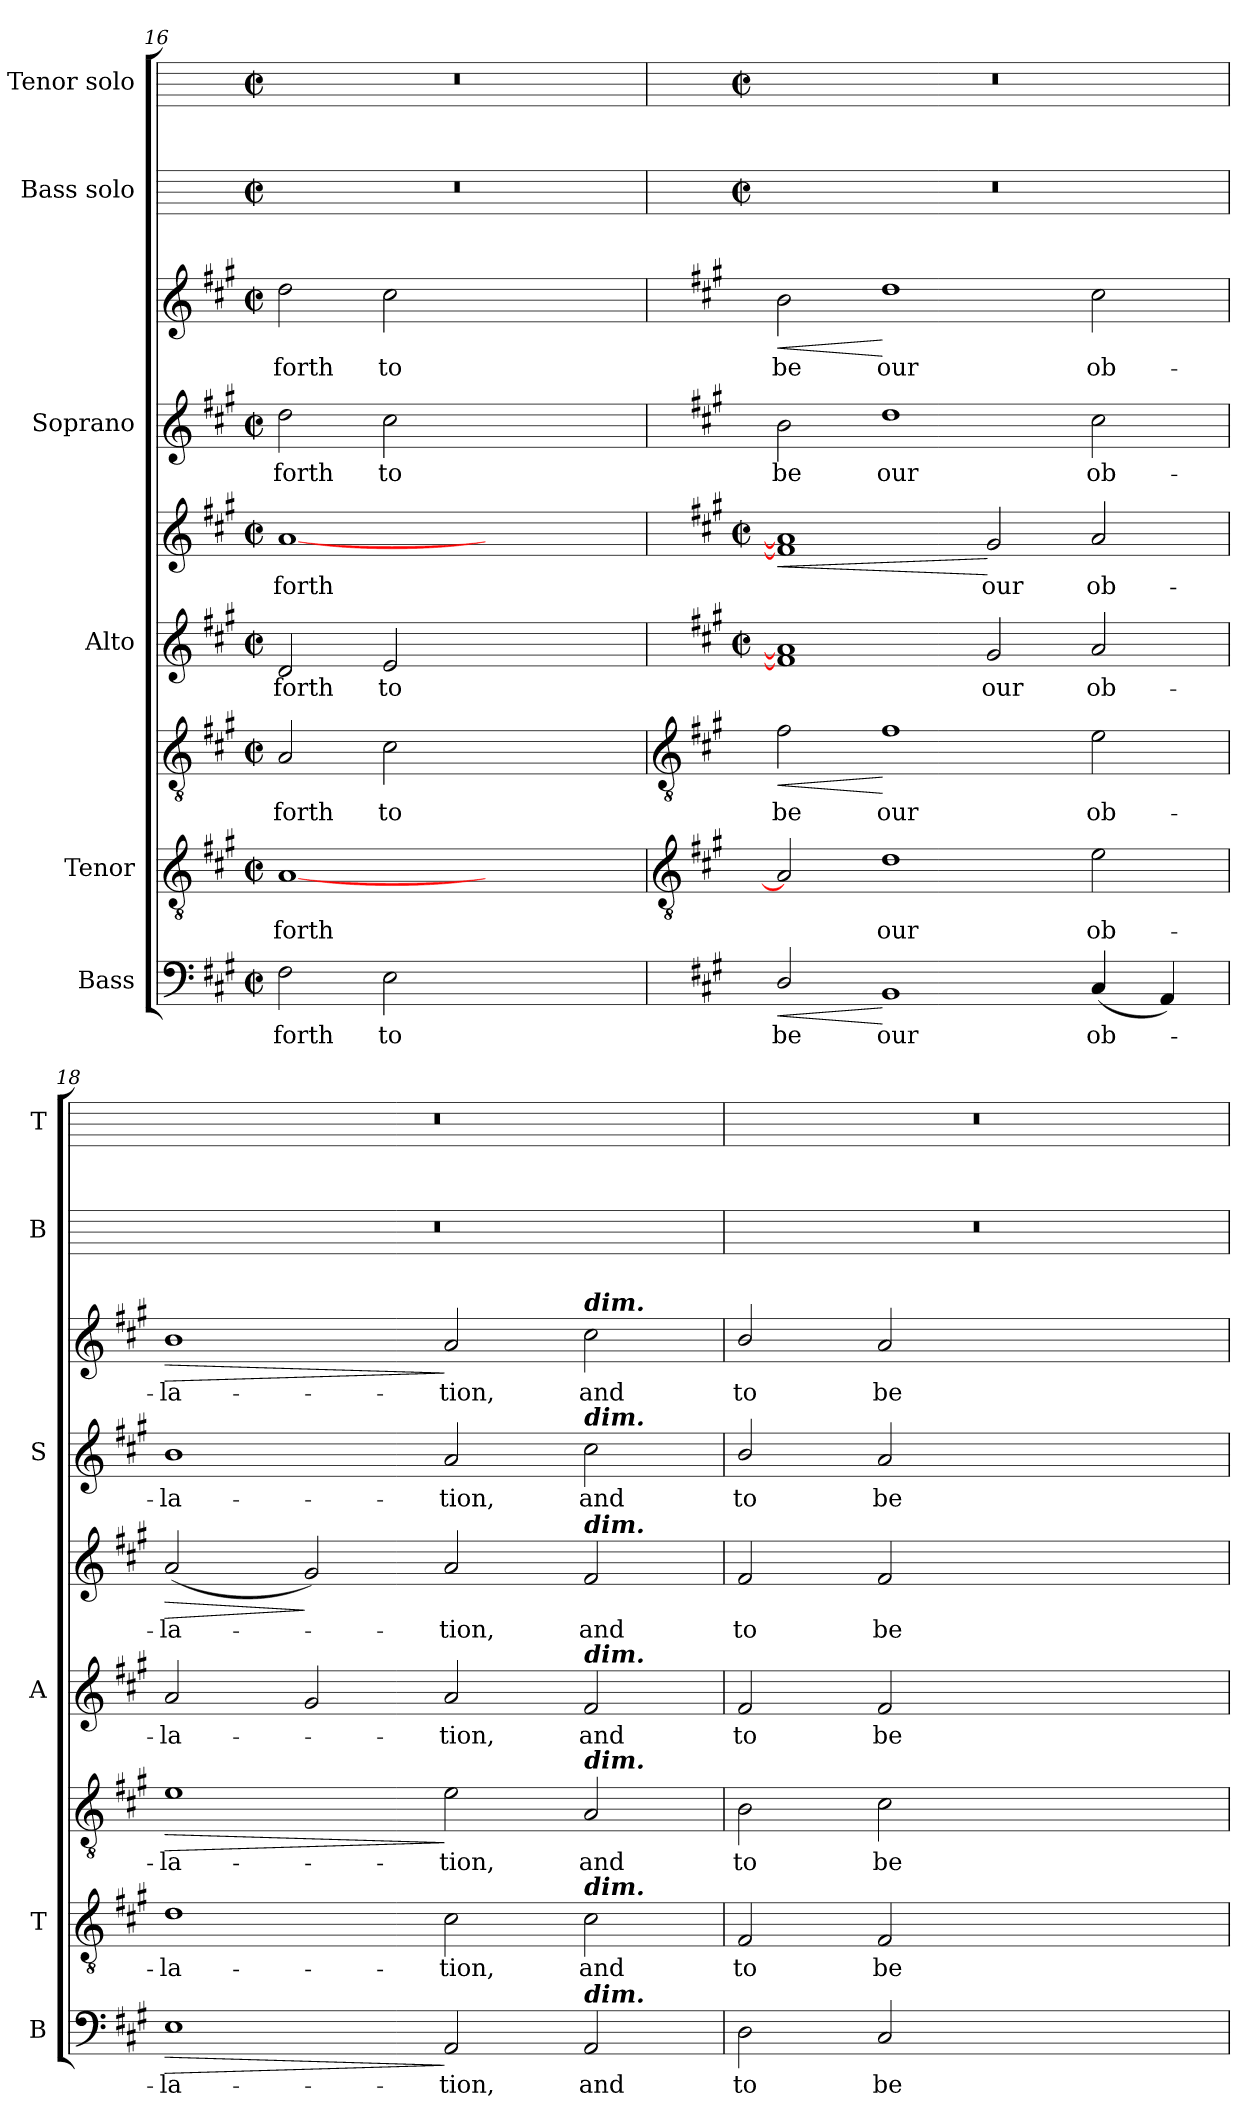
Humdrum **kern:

**kern	**text	**dynam	**kern	**text	**kern	**text	**dynam	**kern	**text	**kern	**text	**dynam	**kern	**text	**kern	**text	**dynam	**kern	**kern
*part6	*part6	*part6	*part5	*part5	*part5	*part5	*part5	*part4	*part4	*part4	*part4	*part4	*part3	*part3	*part3	*part3	*part3	*part2	*part1
*staff9	*staff9	*staff9	*staff8	*staff8	*staff7	*staff7	*staff7/8	*staff6	*staff6	*staff5	*staff5	*staff5/6	*staff4	*staff4	*staff3	*staff3	*staff3/4	*staff2	*staff1
*I"Bass	*	*	*I"Tenor	*	*	*	*	*I"Alto	*	*	*	*	*I"Soprano	*	*	*	*	*I"Bass solo	*I"Tenor solo
*I'B	*	*	*I'T	*	*	*	*	*I'A	*	*	*	*	*I'S	*	*	*	*	*I'B	*I'T
*clefF4	*	*	*clefGv2	*	*clefGv2	*	*	*clefG2	*	*clefG2	*	*	*clefG2	*	*clefG2	*	*	*	*
*	*	*	*	*	*	*	*	*	*	*	*	*	*	*	*	*	*	*ITrd4c7	*ITrd4c7
*k[f#c#g#]	*	*	*k[f#c#g#]	*	*k[f#c#g#]	*	*	*k[f#c#g#]	*	*k[f#c#g#]	*	*	*k[f#c#g#]	*	*k[f#c#g#]	*	*	*	*
*A:	*	*	*A:	*	*A:	*	*	*A:	*	*A:	*	*	*A:	*	*A:	*	*	*	*
*M4/2	*	*	*M4/2	*	*M4/2	*	*	*M4/2	*	*M4/2	*	*	*M4/2	*	*M4/2	*	*	*M4/2	*M4/2
*met(c|)	*	*	*met(c|)	*	*met(c|)	*	*	*met(c|)	*	*met(c|)	*	*	*met(c|)	*	*met(c|)	*	*	*met(c|)	*met(c|)
=16	=16	=16	=16	=16	=16	=16	=16	=16	=16	=16	=16	=16	=16	=16	=16	=16	=16	=16	=16
!	!LO:LY:b	!	!	!LO:LY:b	!	!LO:LY:b	!	!	!LO:LY:b	!	!LO:LY:b	!	!	!LO:LY:b	!	!LO:LY:b	!	!	!
2F#	forth	.	[1A	forth	2A	forth	.	2d	forth	[1a	forth	.	2dd	forth	2dd	forth	.	0r	0r
!	!LO:LY:b	!	!	!	!	!LO:LY:b	!	!	!LO:LY:b	!	!	!	!	!LO:LY:b	!	!LO:LY:b	!	!	!
2E	to	.	.	.	2c#	to	.	2e	to	.	.	.	2cc#	to	2cc#	to	.	.	.
1ryy	.	.	1ryy	.	1ryy	.	.	1ryy	.	1ryy	.	.	1ryy	.	1ryy	.	.	.	.
!!LO:LB:g=z
=17	=17	=17	=17	=17	=17	=17	=17	=17	=17	=17	=17	=17	=17	=17	=17	=17	=17	=17	=17
*	*	*	*clefGv2	*	*clefGv2	*	*	*	*	*	*	*	*	*	*	*	*	*	*
*	*	*	*	*	*	*	*	*k[f#c#g#]	*	*k[f#c#g#]	*	*	*	*	*	*	*	*	*
*	*	*	*	*	*	*	*	*A:	*	*A:	*	*	*	*	*	*	*	*	*
*	*	*	*	*	*	*	*	*M4/2	*	*M4/2	*	*	*	*	*	*	*	*M4/2	*M4/2
*	*	*	*	*	*	*	*	*met(c|)	*	*met(c|)	*	*	*	*	*	*	*	*met(c|)	*met(c|)
!	!LO:LY:b	!LO:HP:b	!	!	!	!LO:LY:b	!LO:HP:b	!	!	!	!	!LO:HP:b	!	!LO:LY:b	!	!LO:LY:b	!LO:HP:b	!	!
2D/	be	<	2A]	.	2f#	be	<	1f#] 1a]	.	1f#] 1a]	.	<	2b	be	2b	be	<	0r	0r
!	!LO:LY:b	!	!	!LO:LY:b	!	!LO:LY:b	!	!	!	!	!	!	!	!LO:LY:b	!	!LO:LY:b	!	!	!
1BB	our	[	1d	-our	1f#	our	[	.	.	.	.	.	1dd	our	1dd	our	[	.	.
!	!	!	!	!	!	!	!	!	!LO:LY:b	!	!LO:LY:b	!	!	!	!	!	!	!	!
.	.	.	.	.	.	.	.	2g#	our	2g#	our	[	.	.	.	.	.	.	.
!	!LO:LY:b	!	!	!LO:LY:b	!	!LO:LY:b	!	!	!LO:LY:b	!	!LO:LY:b	!	!	!LO:LY:b	!	!LO:LY:b	!	!	!
(<4C#	ob-	.	2e	ob-	2e	ob-	.	2a	ob-	2a	ob-	.	2cc#	ob-	2cc#	ob-	.	.	.
4AA)	.	.	.	.	.	.	.	.	.	.	.	.	.	.	.	.	.	.	.
=18	=18	=18	=18	=18	=18	=18	=18	=18	=18	=18	=18	=18	=18	=18	=18	=18	=18	=18	=18
!	!LO:LY:b	!LO:HP:b	!	!LO:LY:b	!	!LO:LY:b	!LO:HP:b	!	!LO:LY:b	!	!LO:LY:b	!LO:HP:b	!	!LO:LY:b	!	!LO:LY:b	!LO:HP:b	!	!
1E	la-	>	1d	la-	1e	-la-	>	2a	-la-	(<2a	-la-	>	1b	-la-	1b	-la-	>	0r	0r
.	.	.	.	.	.	.	.	2g#	.	2g#)	.	]	.	.	.	.	.	.	.
!	!LO:LY:b	!	!	!LO:LY:b	!	!LO:LY:b	!	!	!LO:LY:b	!	!LO:LY:b	!	!	!LO:LY:b	!	!LO:LY:b	!	!	!
2AA	-tion,	]	2c#	-tion,	2e	-tion,	]	2a	tion,	2a	tion,	.	2a	-tion,	2a	-tion,	]	.	.
!	!	!	!	!	!	!	!	!	!	!	!	!	!	!	!LO:TX:a:Bi:t=dim.	!	!	!	!
!	!	!	!	!	!	!	!	!	!	!	!	!	!LO:TX:a:Bi:t=dim.	!	!	!	!	!	!
!	!	!	!	!	!	!	!	!	!	!LO:TX:a:Bi:t=dim.	!	!	!	!	!	!	!	!	!
!	!	!	!	!	!	!	!	!LO:TX:a:Bi:t=dim.	!	!	!	!	!	!	!	!	!	!	!
!	!	!	!	!	!LO:TX:a:Bi:t=dim.	!	!	!	!	!	!	!	!	!	!	!	!	!	!
!	!	!	!LO:TX:a:Bi:t=dim.	!	!	!	!	!	!	!	!	!	!	!	!	!	!	!	!
!LO:TX:a:Bi:t=dim.	!	!	!	!	!	!	!	!	!	!	!	!	!	!	!	!	!	!	!
!	!LO:LY:b	!	!	!LO:LY:b	!	!LO:LY:b	!	!	!LO:LY:b	!	!LO:LY:b	!	!	!LO:LY:b	!	!LO:LY:b	!	!	!
2AA	and	.	2c#	and	2A	and	.	2f#	and	2f#	and	.	2cc#	and	2cc#	and	.	.	.
=19	=19	=19	=19	=19	=19	=19	=19	=19	=19	=19	=19	=19	=19	=19	=19	=19	=19	=19	=19
!	!LO:LY:b	!	!	!LO:LY:b	!	!LO:LY:b	!	!	!LO:LY:b	!	!LO:LY:b	!	!	!LO:LY:b	!	!LO:LY:b	!	!	!
2D	to	.	2F#	to	2B	to	.	2f#	to	2f#	to	.	2b/	to	2b/	to	.	0r	0r
!	!LO:LY:b	!	!	!LO:LY:b	!	!LO:LY:b	!	!	!LO:LY:b	!	!LO:LY:b	!	!	!LO:LY:b	!	!LO:LY:b	!	!	!
2C#	be	.	2F#	be	2c#	be	.	2f#	be	2f#	be	.	2a	be	2a	be	.	.	.
1ryy	.	.	1ryy	.	1ryy	.	.	1ryy	.	1ryy	.	.	1ryy	.	1ryy	.	.	.	.
=	=	=	=	=	=	=	=	=	=	=	=	=	=	=	=	=	=	=	=
*-	*-	*-	*-	*-	*-	*-	*-	*-	*-	*-	*-	*-	*-	*-	*-	*-	*-	*-	*-
